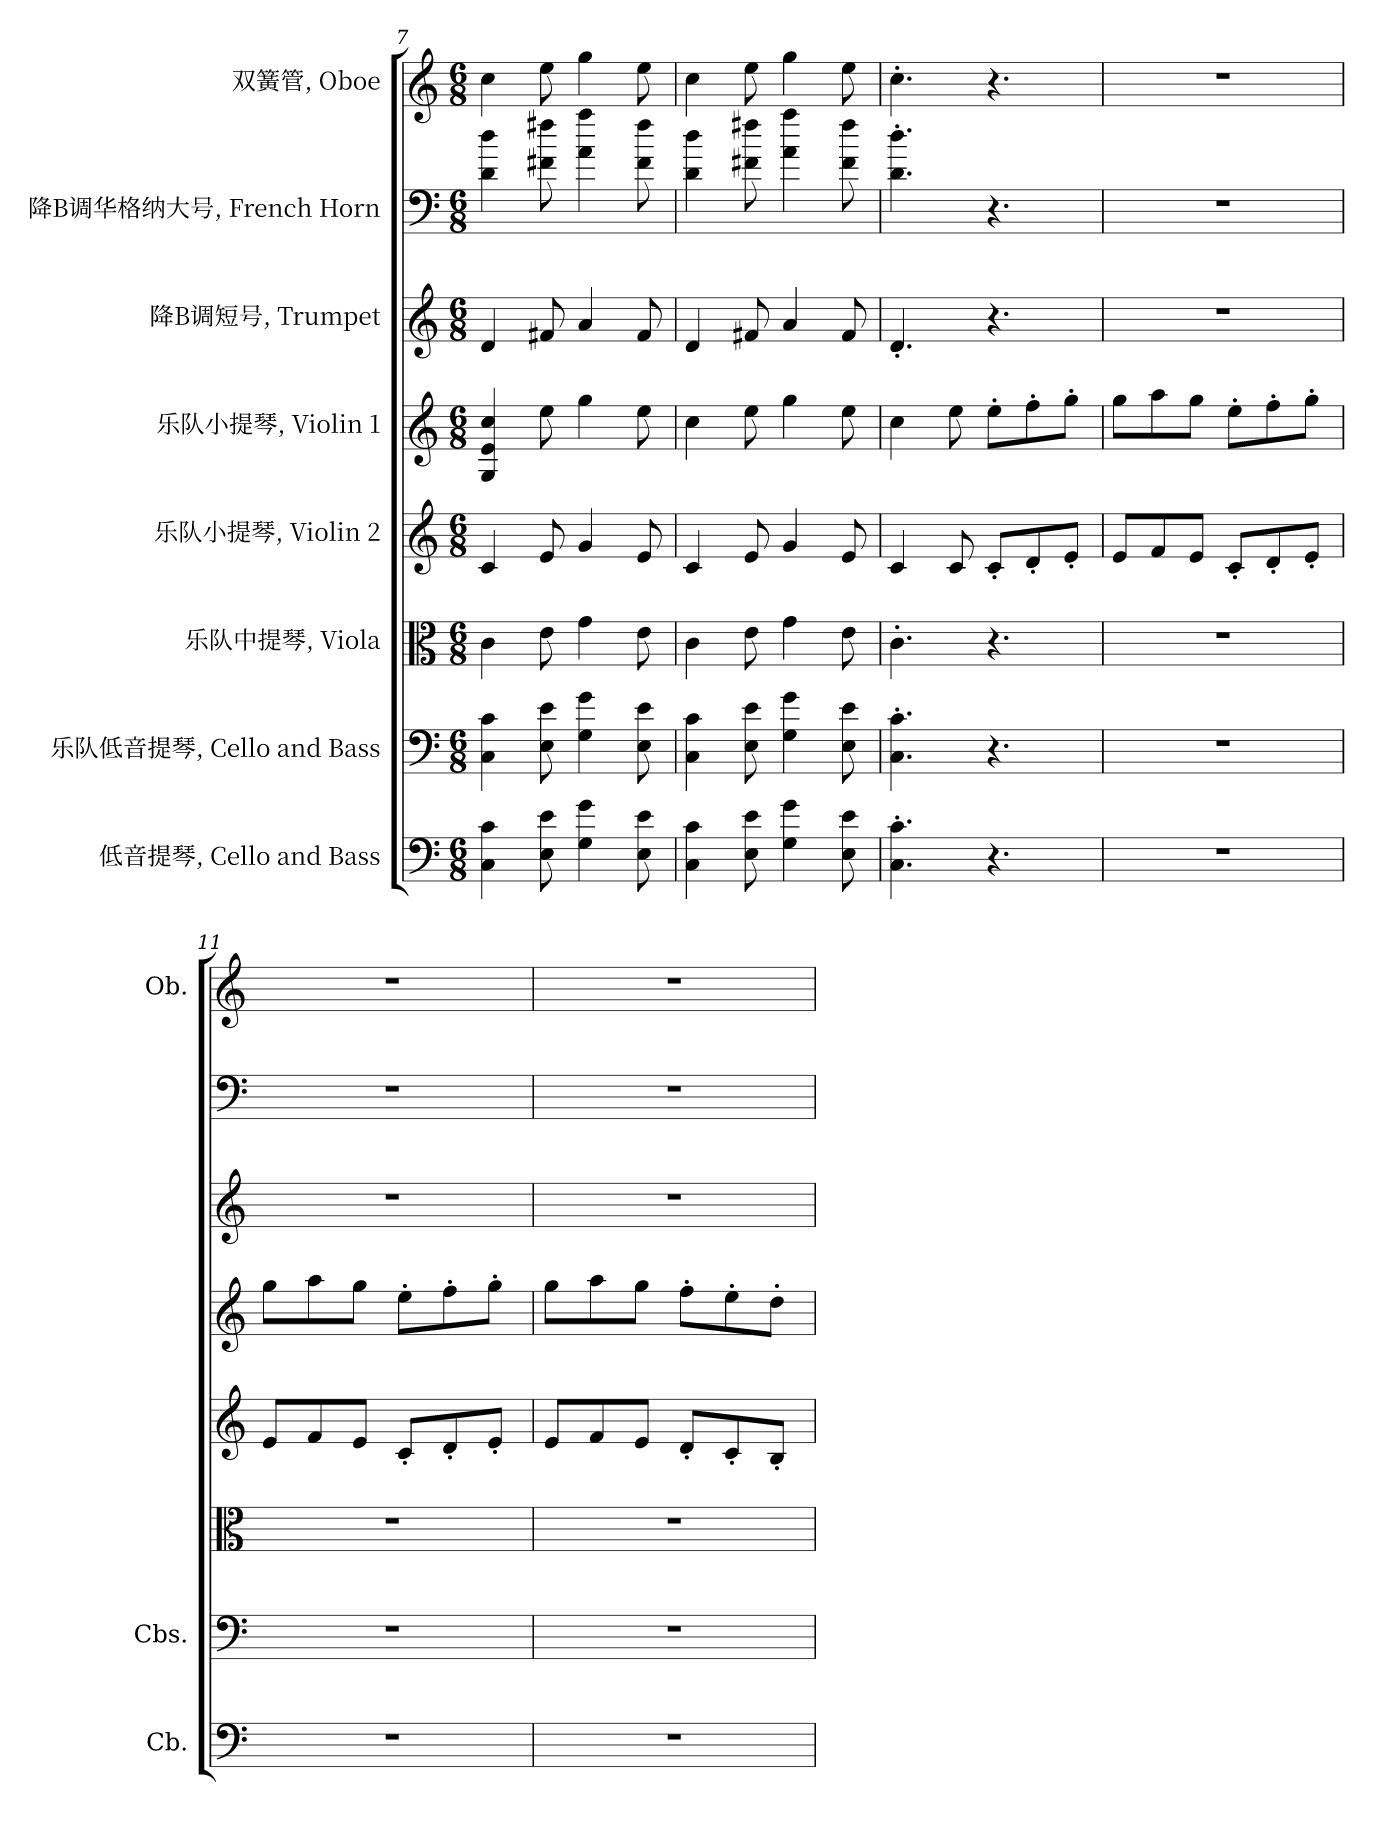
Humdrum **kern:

**kern	**kern	**kern	**kern	**kern	**kern	**kern	**kern
*part8	*part7	*part6	*part5	*part4	*part3	*part2	*part1
*staff8	*staff7	*staff6	*staff5	*staff4	*staff3	*staff2	*staff1
*I"低音提琴, Cello and Bass	*I"乐队低音提琴, Cello and Bass	*I"乐队中提琴, Viola	*I"乐队小提琴, Violin 2	*I"乐队小提琴, Violin 1	*I"降B调短号, Trumpet	*I"降B调华格纳大号, French Horn	*I"双簧管, Oboe
*I'Cb.	*I'Cbs.	*	*	*	*	*	*I'Ob.
*clefF4	*clefF4	*clefC3	*clefG2	*clefG2	*clefG2	*clefF4	*clefG2
*ITrd7c12	*ITrd7c12	*	*	*	*ITrd1c2	*ITrd4c7	*
*k[]	*k[]	*k[]	*k[]	*k[]	*k[b-e-]	*k[b-]	*k[]
*M6/8	*M6/8	*M6/8	*M6/8	*M6/8	*M6/8	*M6/8	*M6/8
=7	=7	=7	=7	=7	=7	=7	=7
4CC\ 4C\	4CC\ 4C\	4c\	4c/	4G/ 4e/ 4cc/	4c/	4G\ 4g\	4cc\
8EE\ 8E\	8EE\ 8E\	8e\	8e/	8ee\	8en/	8Bn\ 8bn\	8ee\
4GG\ 4G\	4GG\ 4G\	4g\	4g/	4gg\	4g/	4d\ 4dd\	4gg\
8EE\ 8E\	8EE\ 8E\	8e\	8e/	8ee\	8e/	8B\ 8b\	8ee\
!!LO:PB:g=z
=8	=8	=8	=8	=8	=8	=8	=8
4CC\ 4C\	4CC\ 4C\	4c\	4c/	4cc\	4c/	4G\ 4g\	4cc\
8EE\ 8E\	8EE\ 8E\	8e\	8e/	8ee\	8en/	8Bn\ 8bn\	8ee\
4GG\ 4G\	4GG\ 4G\	4g\	4g/	4gg\	4g/	4d\ 4dd\	4gg\
8EE\ 8E\	8EE\ 8E\	8e\	8e/	8ee\	8e/	8B\ 8b\	8ee\
=9	=9	=9	=9	=9	=9	=9	=9
4.CC\' 4.C\'	4.CC\' 4.C\'	4.c'\	4c/	4cc\	4.c'/	4.G\' 4.g\'	4.cc'\
.	.	.	8c/	8ee\	.	.	.
4.r	4.r	4.r	8c'/L	8ee'\L	4.r	4.r	4.r
.	.	.	8d'/	8ff'\	.	.	.
.	.	.	8e'/J	8gg'\J	.	.	.
=10	=10	=10	=10	=10	=10	=10	=10
2.r	2.r	2.r	8e/L	8gg\L	2.r	2.r	2.r
.	.	.	8f/	8aa\	.	.	.
.	.	.	8e/J	8gg\J	.	.	.
.	.	.	8c'/L	8ee'\L	.	.	.
.	.	.	8d'/	8ff'\	.	.	.
.	.	.	8e'/J	8gg'\J	.	.	.
=11	=11	=11	=11	=11	=11	=11	=11
2.r	2.r	2.r	8e/L	8gg\L	2.r	2.r	2.r
.	.	.	8f/	8aa\	.	.	.
.	.	.	8e/J	8gg\J	.	.	.
.	.	.	8c'/L	8ee'\L	.	.	.
.	.	.	8d'/	8ff'\	.	.	.
.	.	.	8e'/J	8gg'\J	.	.	.
=12	=12	=12	=12	=12	=12	=12	=12
2.r	2.r	2.r	8e/L	8gg\L	2.r	2.r	2.r
.	.	.	8f/	8aa\	.	.	.
.	.	.	8e/J	8gg\J	.	.	.
.	.	.	8d'/L	8ff'\L	.	.	.
.	.	.	8c'/	8ee'\	.	.	.
.	.	.	8B'/J	8dd'\J	.	.	.
=	=	=	=	=	=	=	=
*-	*-	*-	*-	*-	*-	*-	*-
